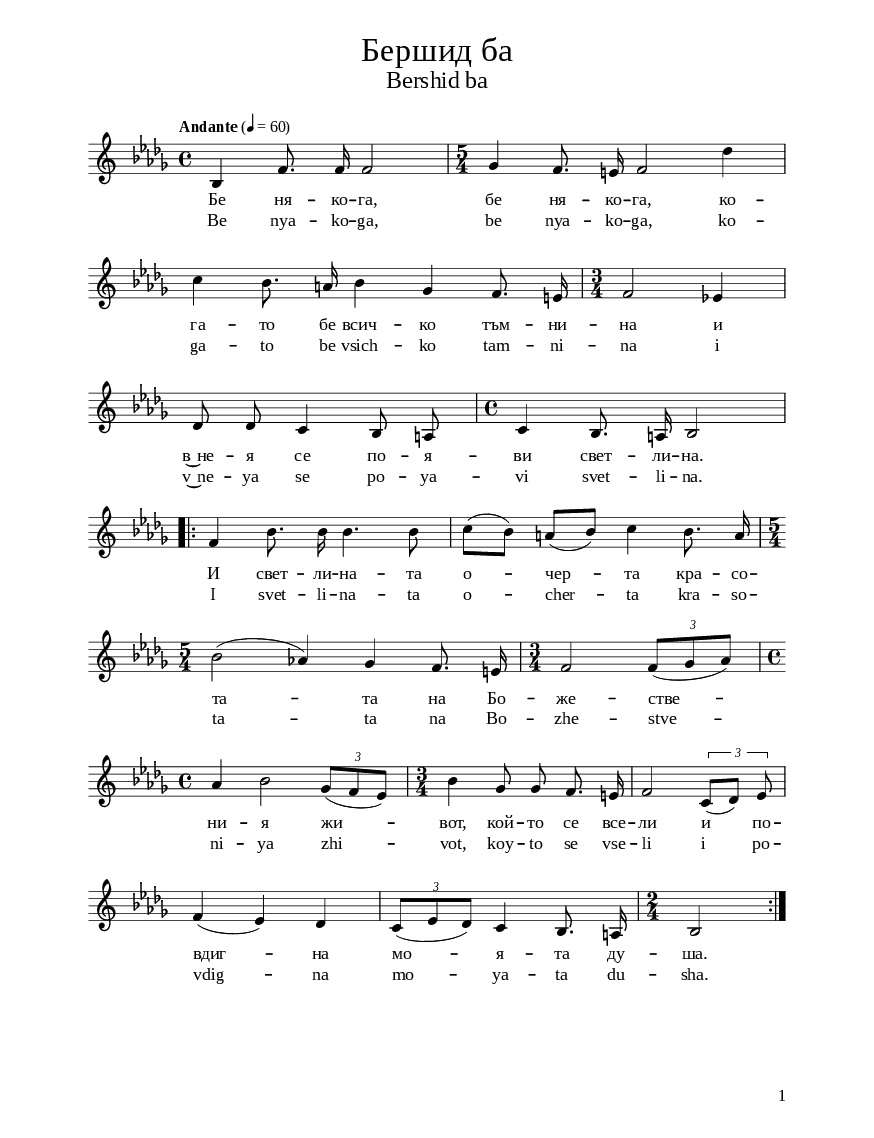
\version "2.22.1"

% include paper part and global functions
\include "include/globals.ily"

\bookpart {
  \include "include/bookpart-paper.ily"
  \score {
    \include "include/score-layout.ily"


    \new Voice \absolute  {
      \clef treble
      \key bes \minor
      \time 4/4
      \tempoFunc "Andante" 4 "60"

      \autoBeamOff

      \autoBeamOff

      bes4 f'8. f'16 f'2 | \time 5/4  ges'4 f'8. e'16 f'2 des''4 \break |

      c''4 bes'8. a'16 bes'4 ges' f'8. e'16 | \time 3/4  f'2 ees'!4 \break |

      des'8 des' c'4 bes8 a | \time 4/4  c'4 bes8. a16 bes2 \break |

      \repeat volta 2 {
        f'4 bes'8. bes'16 bes'4. bes'8 | \autoBeamOn c''8  ( bes')  a' ( bes' ) c''4 \autoBeamOff bes'8. a'16 \break |

        \time 5/4  | bes'2 ( as'!4 )  ges' f'8. e'16 | \time 3/4  f'2 \times 2/3  {  f'8 [ ( ges' as'8 ) ] } \break |

        \time 4/4  as'4 bes'2  \times 2/3  {  ges'8 ( [ f' es'8 ] ) } | \time 3/4  bes'4 ges'8 ges' f'8. e'16

        f'2 \times 2/3 { c'8 [ ( des' ) ] es'8  } | \break

        f'4 ( es' ) des' | \times 2/3  { c'8 [ ( es' des'8 ) ] } c'4 bes8. a16  | \time 2/4  bes2  \break |

      }
    }

    \addlyrics {
      Бе ня -- ко  -- га, бе ня -- ко -- га,
      ко -- га -- то бе всич -- ко тъм -- ни -- на
      и в~не -- я се по -- я -- ви свет -- ли -- на.
      И свет -- ли -- на -- та о -- чер -- та кра -- со -- та -- та
      на Бо -- же -- стве -- ни -- я жи -- вот,
      кой -- то се все -- ли
      и по -- вдиг -- на мо -- я -- та ду -- ша.
    }

    \addlyrics {
      Be nya -- ko  -- ga, be nya -- ko -- ga,
      ko -- ga -- to be vsich -- ko tam -- ni -- na
      i v~ne -- ya se po -- ya -- vi svet -- li -- na.
      I svet -- li -- na -- ta o -- cher -- ta kra -- so -- ta -- ta
      na Bo -- zhe -- stve -- ni -- ya zhi -- vot,
      koy -- to se vse -- li
      i po -- vdig -- na mo -- ya -- ta du -- sha.
    }


    \header {
      title = \titleFunc "Бершид ба" "Bershid ba"
    }

    \midi{}

  } % score

  %\markup \dc-one "D.C."
  %

  % include foreign translation(s) of the song
  \pageBreak
  \version "2.20.0"

\markup \fill-line { \fontsize #deTitleFontSize "Bershid ba" }
\markup \null
\markup \null
\markup \fontsize #deCoupletFontSize {
  \hspace #10
  \override #`(baseline-skip . ,deCoupletBaselineSkip)

  \column {
     \line { " " }      
    
       \line { " " Es war einmal, es war einmal,}

   \line { " "als alles Dunkelheit war}

   \line { " "und in ihr erschien das Licht.}

   \line { " "Und das Licht zeichnete die Schönheit des göttlichen Lebens, }

   \line { " "das sich einverleibt hat }

   \line { " "und erhob meine Seele.}
      
       
    }
    
    
}
    


} % bookpart
